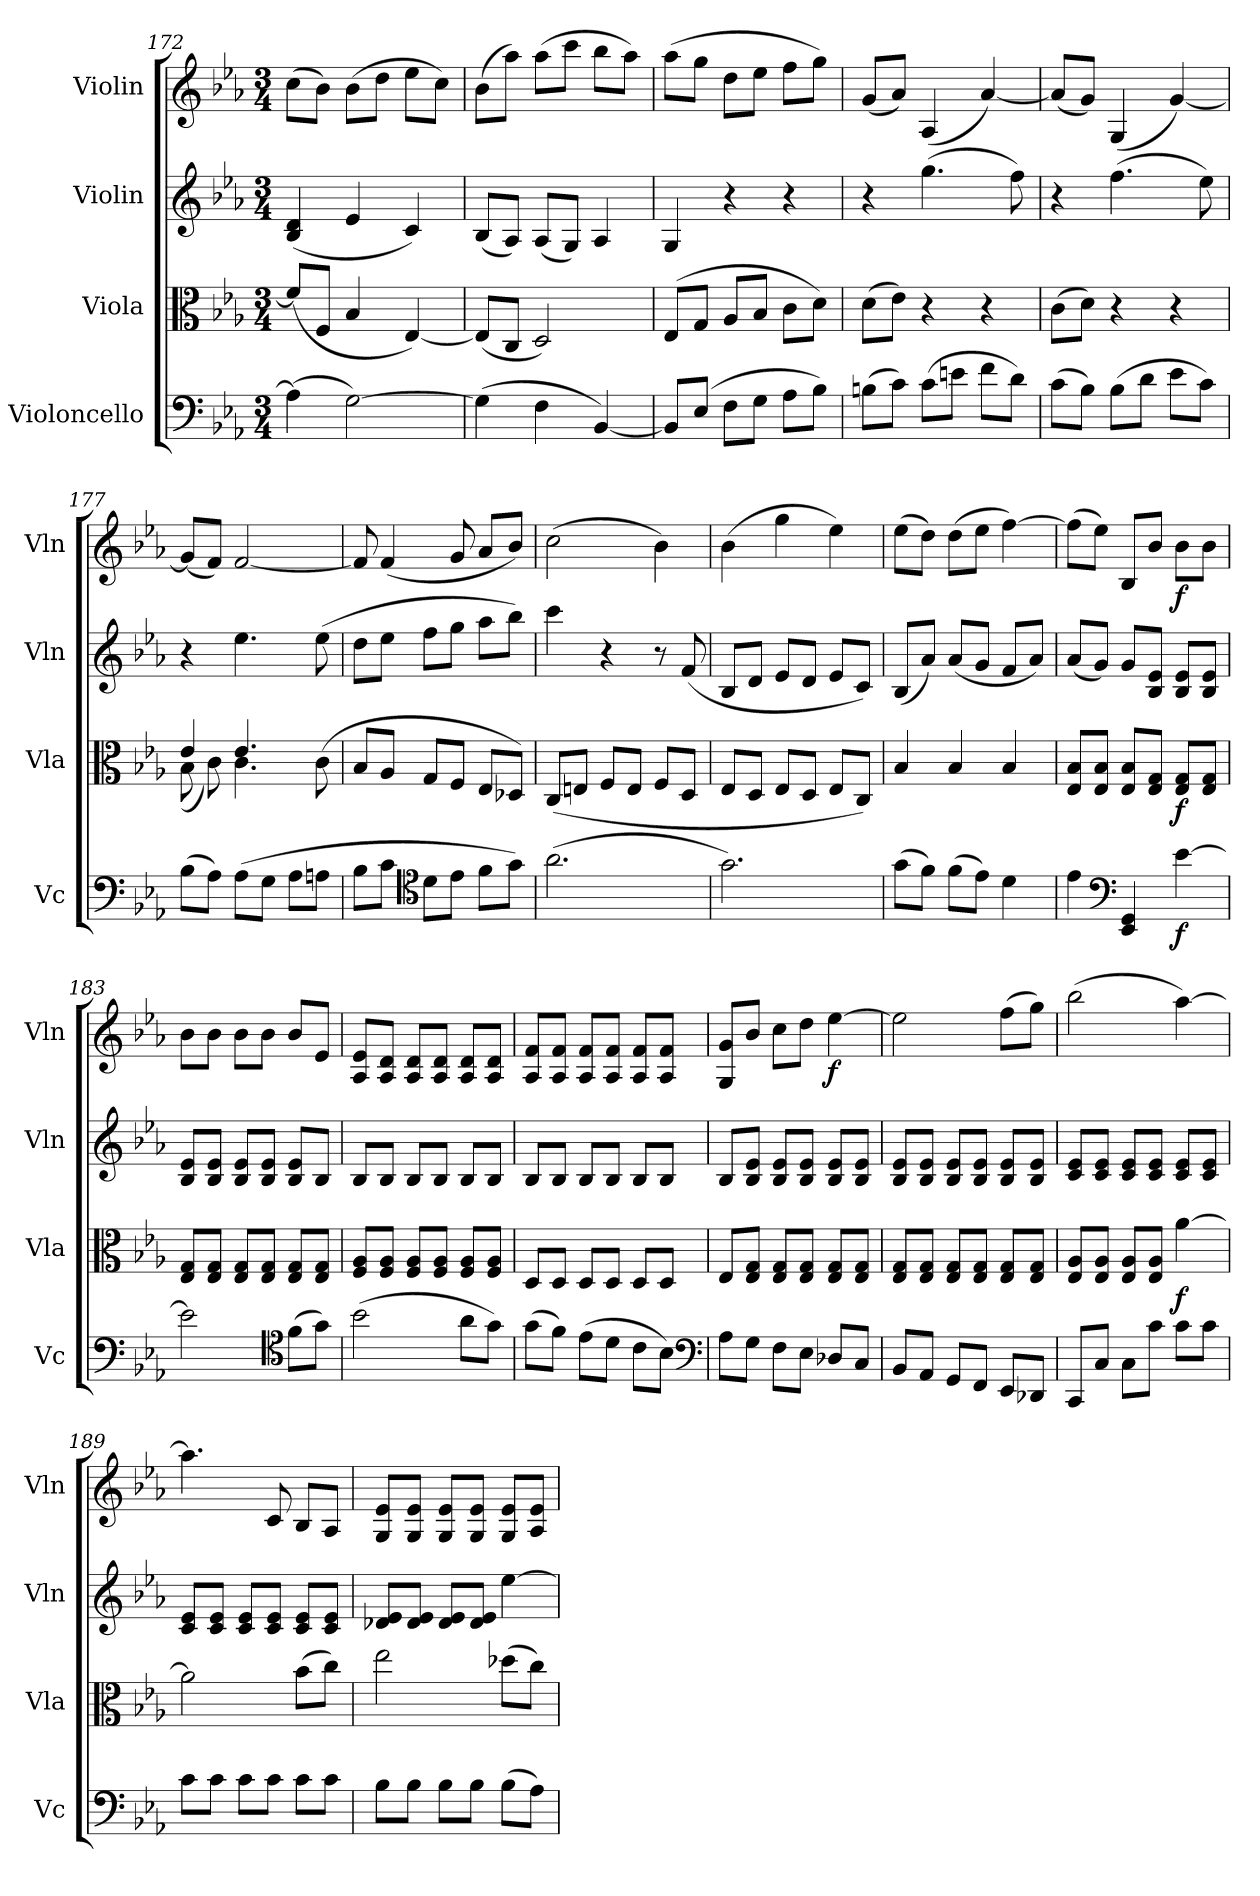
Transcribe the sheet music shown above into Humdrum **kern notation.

**kern	**dynam	**kern	**dynam	**kern	**kern	**dynam
*part4	*part4	*part3	*part3	*part2	*part1	*part1
*staff4	*staff4	*staff3	*staff3	*staff2	*staff1	*staff1
*I"Violoncello	*	*I"Viola	*	*I"Violin	*I"Violin	*
*I'Vc	*	*I'Vla	*	*I'Vln	*I'Vln	*
*clefF4	*	*clefC3	*	*clefG2	*clefG2	*
*k[b-e-a-]	*	*k[b-e-a-]	*	*k[b-e-a-]	*k[b-e-a-]	*
*M3/4	*	*M3/4	*	*M3/4	*M3/4	*
=172	=172	=172	=172	=172	=172	=172
(4A-]	.	(8f/L]	.	(4B- 4d	(8cc\L	.
.	.	8F/J	.	.	8b-\J)	.
[2G)	.	4B-	.	4e-	(8b-\L	.
.	.	.	.	.	8dd\J	.
.	.	[4E-)	.	4c)	8ee-\L	.
.	.	.	.	.	8cc\J)	.
=173	=173	=173	=173	=173	=173	=173
(4G]	.	(8E-/L]	.	(8B-/L	(8b-\L	.
.	.	8C/J	.	8A-/J)	8aa-\J)	.
4F	.	2D)	.	(8A-/L	(8aa-\L	.
.	.	.	.	8G/J)	8ccc\J	.
[4BB-)	.	.	.	4A-	8bb-\L	.
.	.	.	.	.	8aa-\J)	.
=174	=174	=174	=174	=174	=174	=174
8BB-/L]	.	(8E-/L	.	4G	(8aa-\L	.
(8E-/J	.	8G/J	.	.	8gg\J	.
8F\L	.	8A-/L	.	4r	8dd\L	.
8G\J	.	8B-/J	.	.	8ee-\J	.
8A-\L	.	8c\L	.	4r	8ff\L	.
8B-\J)	.	8d\J)	.	.	8gg\J)	.
=175	=175	=175	=175	=175	=175	=175
(8Bn\L	.	(8d\L	.	4r	(8g/L	.
8c\J)	.	8e-\J)	.	.	8a-/J)	.
(8c\L	.	4r	.	(4.gg	(4A-	.
8en\J	.	.	.	.	.	.
8f\L	.	4r	.	.	[4a-)	.
8d\J)	.	.	.	8ff)	.	.
=176	=176	=176	=176	=176	=176	=176
(8c\L	.	(8c\L	.	4r	(8a-/L]	.
8B-\J)	.	8d\J)	.	.	8g/J)	.
(8B-\L	.	4r	.	(4.ff	(4G	.
8d\J	.	.	.	.	.	.
8e-\L	.	4r	.	.	[4g)	.
8c\J)	.	.	.	8ee-)	.	.
=177	=177	=177	=177	=177	=177	=177
*	*	*^	*	*	*	*
(8B-\L	.	4e-	(8B-	.	4r	(8g/L]	.
8A-\J)	.	.	8c)	.	.	8f/J)	.
(8A-\L	.	4.e-	4.c	.	4.ee-	[2f	.
8G\J	.	.	.	.	.	.	.
8A-\L	.	.	.	.	.	.	.
8An\J	.	(8c	8ryy	.	(8ee-	.	.
*	*	*v	*v	*	*	*	*
=178	=178	=178	=178	=178	=178	=178
8B-\L	.	8B-/L	.	8dd\L	8f]	.
8c\J	.	8A-/J	.	8ee-\J	(4f	.
*clefC4	*	*	*	*	*	*
8d\L	.	8G/L	.	8ff\L	.	.
8e-\J	.	8F/J	.	8gg\J	8g	.
8f\L	.	8E-/L	.	8aa-\L	8a-/L	.
8g\J)	.	8D-X/J)	.	8bb-\J)	8b-/J)	.
=179	=179	=179	=179	=179	=179	=179
(2.a-	.	(8C/L	.	4ccc	(2cc	.
.	.	8En/J	.	.	.	.
.	.	8F/L	.	4r	.	.
.	.	8E/J	.	.	.	.
.	.	8F/L	.	8r	4b-)	.
.	.	8D/J	.	(8f	.	.
=180	=180	=180	=180	=180	=180	=180
2.g)	.	8E-/L	.	8B-/L	(4b-	.
.	.	8D/J	.	8d/J	.	.
.	.	8E-/L	.	8e-/L	4gg	.
.	.	8D/J	.	8d/J	.	.
.	.	8E-/L	.	8e-/L	4ee-)	.
.	.	8C/J)	.	8c/J)	.	.
=181	=181	=181	=181	=181	=181	=181
(8g\L	.	4B-	.	(8B-/L	(8ee-\L	.
8f\J)	.	.	.	8a-/J)	8dd\J)	.
(8f\L	.	4B-	.	(8a-/L	(8dd\L	.
8e-\J)	.	.	.	8g/J	8ee-\J	.
4d	.	4B-	.	8f/L	[4ff)	.
.	.	.	.	8a-/J)	.	.
=182	=182	=182	=182	=182	=182	=182
4e-	.	8E-/ 8B-/L	.	(8a-/L	(8ff\L]	.
.	.	8E-/ 8B-/J	.	8g/J)	8ee-\J)	.
*clefF4	*	*	*	*	*	*
4EE- 4GG	.	8E-/ 8B-/L	.	8g/L	8B-/L	.
.	.	8E-/ 8G/J	.	8B-/ 8e-/J	8b-/J	.
[4e-	f	8E-/ 8G/L	f	8B-/ 8e-/L	8b-\L	f
.	.	8E-/ 8G/J	.	8B-/ 8e-/J	8b-\J	.
=183	=183	=183	=183	=183	=183	=183
2e-]	.	8E-/ 8G/L	.	8B-/ 8e-/L	8b-\L	.
.	.	8E-/ 8G/J	.	8B-/ 8e-/J	8b-\J	.
.	.	8E-/ 8G/L	.	8B-/ 8e-/L	8b-\L	.
.	.	8E-/ 8G/J	.	8B-/ 8e-/J	8b-\J	.
*clefC4	*	*	*	*	*	*
(8f\L	.	8E-/ 8G/L	.	8B-/ 8e-/L	8b-/L	.
8g\J)	.	8E-/ 8G/J	.	8B-/J	8e-/J	.
=184	=184	=184	=184	=184	=184	=184
(2b-	.	8F/ 8A-/L	.	8B-/L	8A-/ 8e-/L	.
.	.	8F/ 8A-/J	.	8B-/J	8A-/ 8d/J	.
.	.	8F/ 8A-/L	.	8B-/L	8A-/ 8d/L	.
.	.	8F/ 8A-/J	.	8B-/J	8A-/ 8d/J	.
8a-\L	.	8F/ 8A-/L	.	8B-/L	8A-/ 8d/L	.
8g\J)	.	8F/ 8A-/J	.	8B-/J	8A-/ 8d/J	.
=185	=185	=185	=185	=185	=185	=185
(8g\L	.	8D/L	.	8B-/L	8A-/ 8f/L	.
8f\J)	.	8D/J	.	8B-/J	8A-/ 8f/J	.
(8e-\L	.	8D/L	.	8B-/L	8A-/ 8f/L	.
8d\J	.	8D/J	.	8B-/J	8A-/ 8f/J	.
8c\L	.	8D/L	.	8B-/L	8A-/ 8f/L	.
8B-\J)	.	8D/J	.	8B-/J	8A-/ 8f/J	.
*clefF4	*	*	*	*	*	*
=186	=186	=186	=186	=186	=186	=186
8A-\L	.	8E-/L	.	8B-/L	8G/ 8g/L	.
8G\J	.	8E-/ 8G/J	.	8B-/ 8e-/J	8b-/J	.
8F\L	.	8E-/ 8G/L	.	8B-/ 8e-/L	8cc\L	.
8E-\J	.	8E-/ 8G/J	.	8B-/ 8e-/J	8dd\J	.
8D-X/L	.	8E-/ 8G/L	.	8B-/ 8e-/L	[4ee-	f
8C/J	.	8E-/ 8G/J	.	8B-/ 8e-/J	.	.
=187	=187	=187	=187	=187	=187	=187
8BB-/L	.	8E-/ 8G/L	.	8B-/ 8e-/L	2ee-]	.
8AA-/J	.	8E-/ 8G/J	.	8B-/ 8e-/J	.	.
8GG/L	.	8E-/ 8G/L	.	8B-/ 8e-/L	.	.
8FF/J	.	8E-/ 8G/J	.	8B-/ 8e-/J	.	.
8EE-/L	.	8E-/ 8G/L	.	8B-/ 8e-/L	(8ff\L	.
8DD-X/J	.	8E-/ 8G/J	.	8B-/ 8e-/J	8gg\J)	.
=188	=188	=188	=188	=188	=188	=188
8CC/L	.	8E-/ 8A-/L	.	8c/ 8e-/L	(2bb-	.
8C/J	.	8E-/ 8A-/J	.	8c/ 8e-/J	.	.
8C\L	.	8E-/ 8A-/L	.	8c/ 8e-/L	.	.
8c\J	.	8E-/ 8A-/J	.	8c/ 8e-/J	.	.
8c\L	.	[4a-	f	8c/ 8e-/L	[4aa-)	.
8c\J	.	.	.	8c/ 8e-/J	.	.
=189	=189	=189	=189	=189	=189	=189
8c\L	.	2a-]	.	8c/ 8e-/L	4.aa-]	.
8c\J	.	.	.	8c/ 8e-/J	.	.
8c\L	.	.	.	8c/ 8e-/L	.	.
8c\J	.	.	.	8c/ 8e-/J	8c	.
8c\L	.	(8b-\L	.	8c/ 8e-/L	8B-/L	.
8c\J	.	8cc\J)	.	8c/ 8e-/J	8A-/J	.
=190	=190	=190	=190	=190	=190	=190
8B-\L	.	2ee-	.	8d-X/ 8e-/L	8G/ 8e-/L	.
8B-\J	.	.	.	8d-/ 8e-/J	8G/ 8e-/J	.
8B-\L	.	.	.	8d-/ 8e-/L	8G/ 8e-/L	.
8B-\J	.	.	.	8d-/ 8e-/J	8G/ 8e-/J	.
(8B-\L	.	(8dd-X\L	.	[4ee-	8G/ 8e-/L	.
8A-\J)	.	8cc\J)	.	.	8A-/ 8e-/J	.
=	=	=	=	=	=	=
*-	*-	*-	*-	*-	*-	*-
